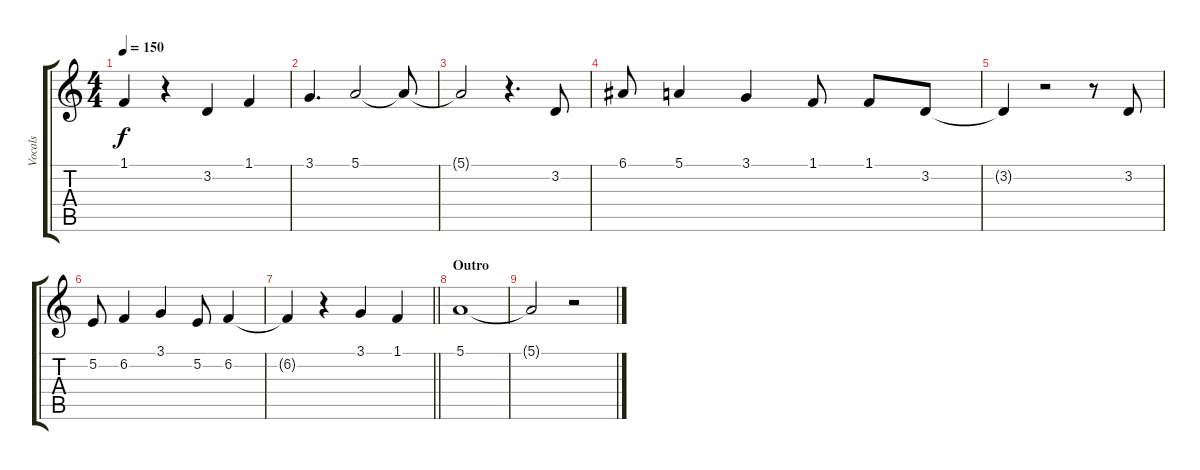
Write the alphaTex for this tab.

\track ("Vocals" "Vocals") {instrument flute}
\staff {score tabs}
\tuning (E4 B3 G3 D3 A2 E2) {hide}
\ts (4 4)
\tempo 150
\clef g2
\ks c
1.1{t}.4{dy f} r.4 3.2.4 1.1.4 |
3.1.4{d} 5.1.2 5.1{t}.8 |
5.1{t}.2 r.4{d} 3.2.8 |
6.1.8 5.1.4 3.1.4 1.1.8 1.1.8 3.2.8 |
3.2{t}.4 r.2 r.8 3.2.8 |
5.2.8 6.2.4 3.1.4 5.2.8 6.2.4 |
\barLineRight lightlight
6.2{t}.4 r.4 3.1.4 1.1.4 |
\section ("" "Outro")
5.1.1 |
5.1{t}.2 r.2
